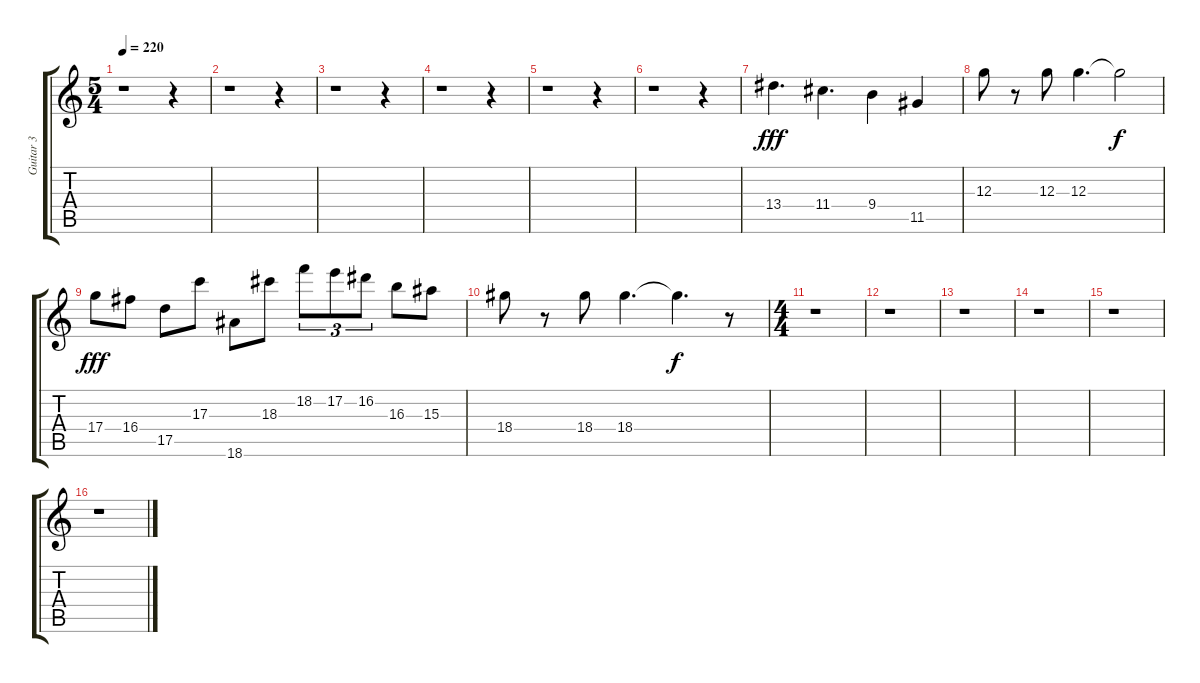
\track ("Guitar 3" "Guitar 3") {instrument distortionguitar}
\staff {score tabs}
\tuning (E4 B3 G3 D3 A2 E2) {hide}
\ts (5 4)
\tempo 220
\clef g2
\ks c
r.1{dy f} r.4 |
r.1 r.4 |
r.1 r.4 |
r.1 r.4 |
r.1 r.4 |
r.1 r.4 |
13.4.4{d dy fff} 11.4.4{d} 9.4.4 11.5.4 |
12.3.8 r.8 12.3.8 12.3.4{d} 12.3{t}.2{dy f} |
17.4.8{dy fff} 16.4.8 17.5.8 17.3.8 18.6.8 18.3.8 18.2.8{tu (3 2)} 17.2.8{tu (3 2)} 16.2.8{tu (3 2)} 16.3.8 15.3.8 |
18.4.8 r.8 18.4.8 18.4.4{d} 18.4{t}.4{d dy f} r.8 |
\ts (4 4)
r.1 |
r.1 |
r.1 |
r.1 |
r.1 |
r.1
